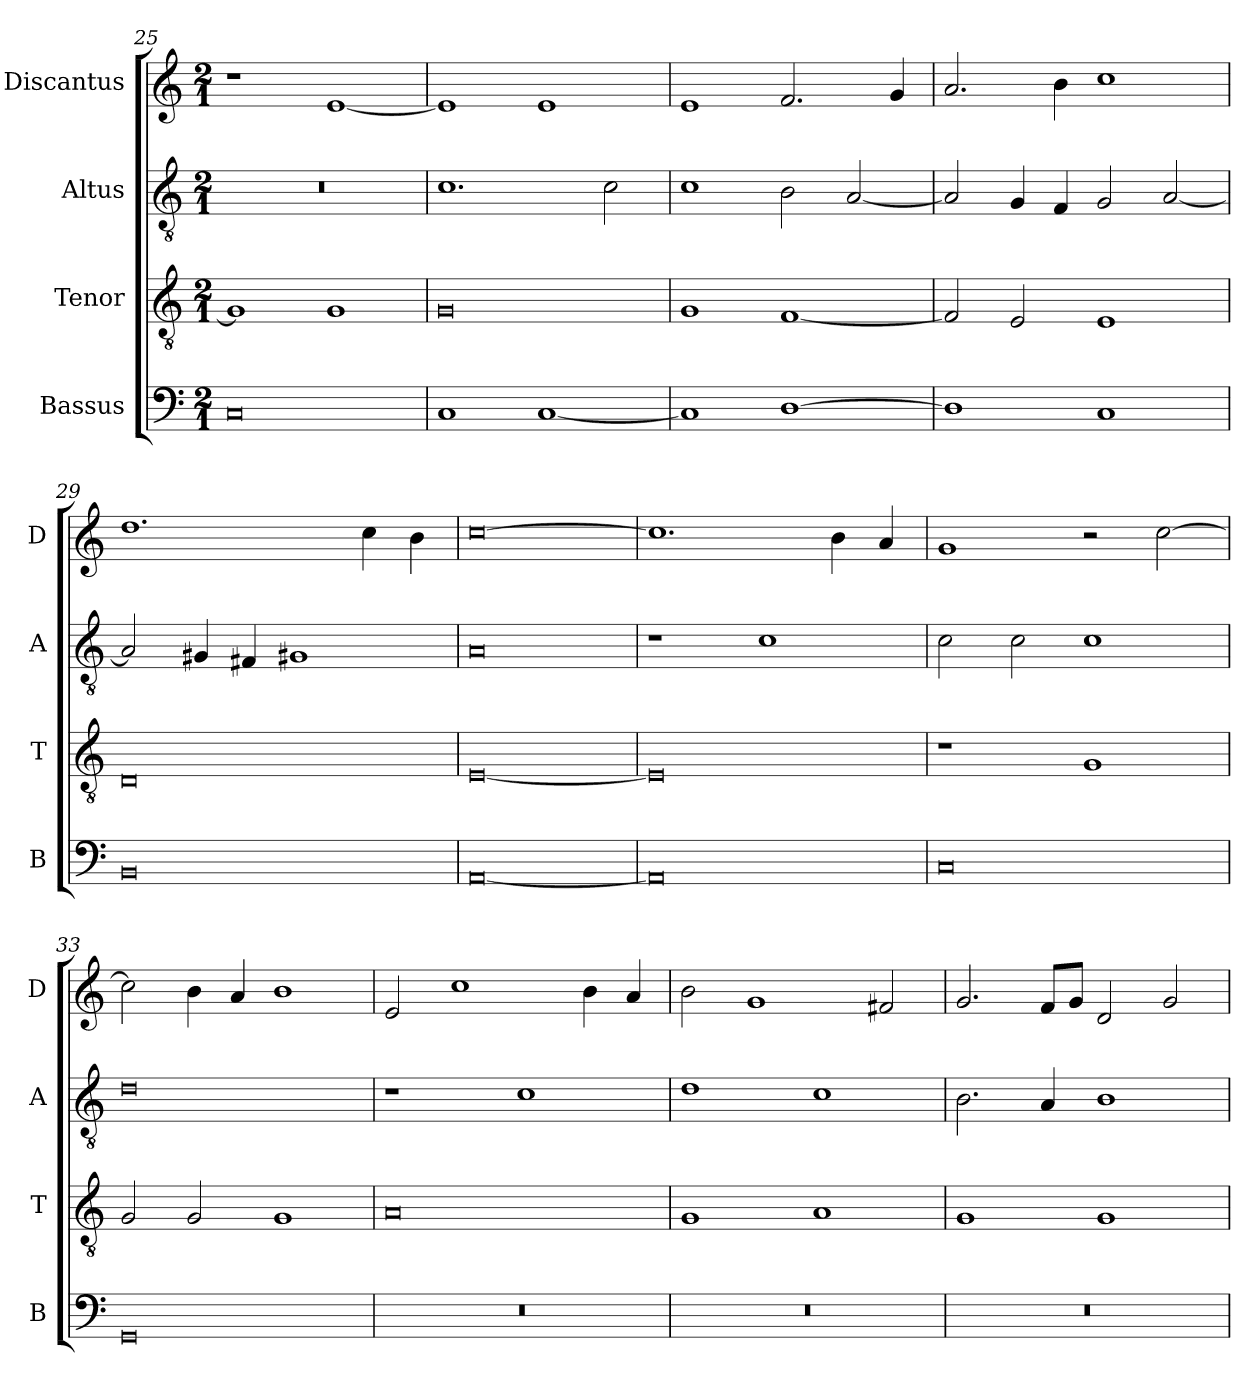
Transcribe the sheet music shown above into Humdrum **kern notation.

**kern	**kern	**kern	**kern
*part4	*part3	*part2	*part1
*staff4	*staff3	*staff2	*staff1
*I"Bassus	*I"Tenor	*I"Altus	*I"Discantus
*I'B	*I'T	*I'A	*I'D
*clefF4	*clefGv2	*clefGv2	*clefG2
*k[]	*k[]	*k[]	*k[]
*M2/1	*M2/1	*M2/1	*M2/1
=25	=25	=25	=25
0C	1G]	0r	1r
.	1G	.	[1e
=26	=26	=26	=26
1C	0G	1.c	1e]
[1C	.	.	1e
.	.	2c\	.
=27	=27	=27	=27
1C]	1G	1c	1e
[1D	[1F	2B\	2.f/
.	.	[2A/	.
.	.	.	4g/
=28	=28	=28	=28
1D]	2F/]	2A/]	2.a/
.	2E/	4G/	.
.	.	4F/	4b\
1C	1E	2G/	1cc
.	.	[2A/	.
=29	=29	=29	=29
0BB	0D	2A/]	1.dd
.	.	4G#X/	.
.	.	4F#X/	.
.	.	1G#X	.
.	.	.	4cc\
.	.	.	4b\
=30	=30	=30	=30
[0AA	[0E	0A	[0cc
=31	=31	=31	=31
0AA]	0E]	1r	1.cc]
.	.	1c	.
.	.	.	4b\
.	.	.	4a/
=32	=32	=32	=32
0C	1r	2c\	1g
.	.	2c\	.
.	1G	1c	2r
.	.	.	[2cc\
=33	=33	=33	=33
0GG	2G/	0d	2cc\]
.	2G/	.	4b\
.	.	.	4a/
.	1G	.	1b
=34	=34	=34	=34
0r	0A	1r	2e/
.	.	.	1cc
.	.	1c	.
.	.	.	4b\
.	.	.	4a/
=35	=35	=35	=35
0r	1G	1d	2b\
.	.	.	1g
.	1A	1c	.
.	.	.	2f#X/
=36	=36	=36	=36
0r	1G	2.B\	2.g/
.	.	4A/	8f/L
.	.	.	8g/J
.	1G	1B	2d/
.	.	.	2g/
=	=	=	=
*-	*-	*-	*-
